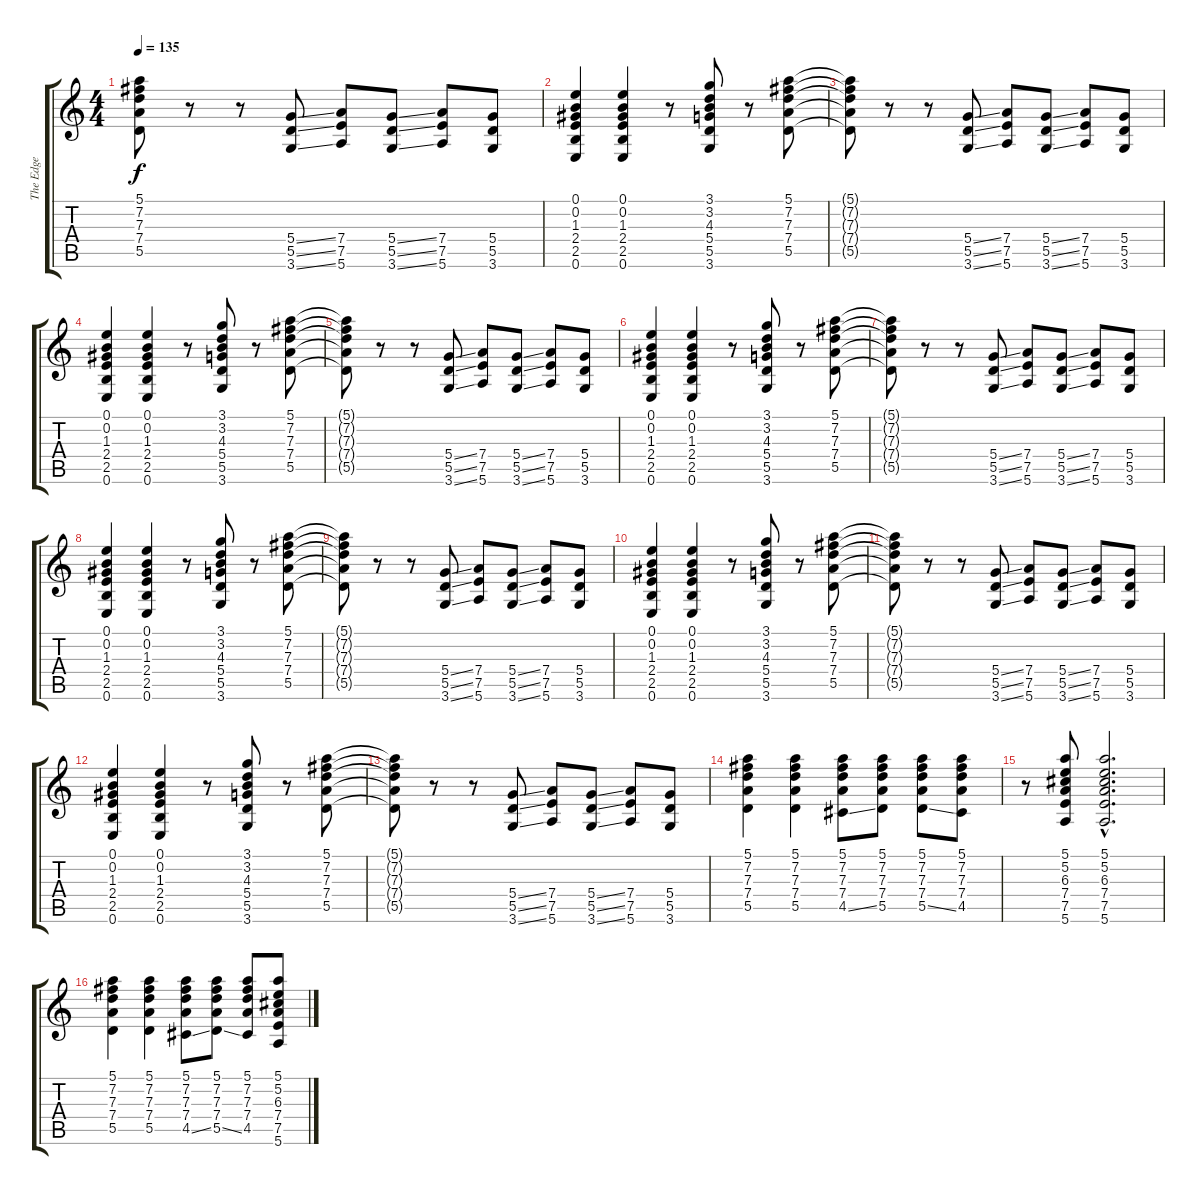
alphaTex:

\track ("The Edge" "The Edge") {instrument overdrivenguitar}
\staff {score tabs}
\tuning (E4 B3 G3 D3 A2 E2) {hide}
\ts (4 4)
\tempo 135
\clef g2
\ks c
(5.1{t} 7.2{t} 7.3{t} 7.4{t} 5.5{t}).8{dy f} r.8 r.8 (5.4{ss} 5.5{ss} 3.6{ss}).8 (7.4 7.5 5.6).8 (5.4{ss} 5.5{ss} 3.6{ss}).8 (7.4 7.5 5.6).8 (5.4 5.5 3.6).8 |
(0.1 0.2 1.3 2.4 2.5 0.6).4 (0.1 0.2 1.3 2.4 2.5 0.6).4 r.8 (3.1 3.2 4.3 5.4 5.5 3.6).8 r.8 (5.1 7.2 7.3 7.4 5.5).8 |
(5.1{t} 7.2{t} 7.3{t} 7.4{t} 5.5{t}).8 r.8 r.8 (5.4{ss} 5.5{ss} 3.6{ss}).8 (7.4 7.5 5.6).8 (5.4{ss} 5.5{ss} 3.6{ss}).8 (7.4 7.5 5.6).8 (5.4 5.5 3.6).8 |
(0.1 0.2 1.3 2.4 2.5 0.6).4 (0.1 0.2 1.3 2.4 2.5 0.6).4 r.8 (3.1 3.2 4.3 5.4 5.5 3.6).8 r.8 (5.1 7.2 7.3 7.4 5.5).8 |
(5.1{t} 7.2{t} 7.3{t} 7.4{t} 5.5{t}).8 r.8 r.8 (5.4{ss} 5.5{ss} 3.6{ss}).8 (7.4 7.5 5.6).8 (5.4{ss} 5.5{ss} 3.6{ss}).8 (7.4 7.5 5.6).8 (5.4 5.5 3.6).8 |
(0.1 0.2 1.3 2.4 2.5 0.6).4 (0.1 0.2 1.3 2.4 2.5 0.6).4 r.8 (3.1 3.2 4.3 5.4 5.5 3.6).8 r.8 (5.1 7.2 7.3 7.4 5.5).8 |
(5.1{t} 7.2{t} 7.3{t} 7.4{t} 5.5{t}).8 r.8 r.8 (5.4{ss} 5.5{ss} 3.6{ss}).8 (7.4 7.5 5.6).8 (5.4{ss} 5.5{ss} 3.6{ss}).8 (7.4 7.5 5.6).8 (5.4 5.5 3.6).8 |
(0.1 0.2 1.3 2.4 2.5 0.6).4 (0.1 0.2 1.3 2.4 2.5 0.6).4 r.8 (3.1 3.2 4.3 5.4 5.5 3.6).8 r.8 (5.1 7.2 7.3 7.4 5.5).8 |
(5.1{t} 7.2{t} 7.3{t} 7.4{t} 5.5{t}).8 r.8 r.8 (5.4{ss} 5.5{ss} 3.6{ss}).8 (7.4 7.5 5.6).8 (5.4{ss} 5.5{ss} 3.6{ss}).8 (7.4 7.5 5.6).8 (5.4 5.5 3.6).8 |
(0.1 0.2 1.3 2.4 2.5 0.6).4 (0.1 0.2 1.3 2.4 2.5 0.6).4 r.8 (3.1 3.2 4.3 5.4 5.5 3.6).8 r.8 (5.1 7.2 7.3 7.4 5.5).8 |
(5.1{t} 7.2{t} 7.3{t} 7.4{t} 5.5{t}).8 r.8 r.8 (5.4{ss} 5.5{ss} 3.6{ss}).8 (7.4 7.5 5.6).8 (5.4{ss} 5.5{ss} 3.6{ss}).8 (7.4 7.5 5.6).8 (5.4 5.5 3.6).8 |
(0.1 0.2 1.3 2.4 2.5 0.6).4 (0.1 0.2 1.3 2.4 2.5 0.6).4 r.8 (3.1 3.2 4.3 5.4 5.5 3.6).8 r.8 (5.1 7.2 7.3 7.4 5.5).8 |
(5.1{t} 7.2{t} 7.3{t} 7.4{t} 5.5{t}).8 r.8 r.8 (5.4{ss} 5.5{ss} 3.6{ss}).8 (7.4 7.5 5.6).8 (5.4{ss} 5.5{ss} 3.6{ss}).8 (7.4 7.5 5.6).8 (5.4 5.5 3.6).8 |
(5.1 7.2 7.3 7.4 5.5).4 (5.1 7.2 7.3 7.4 5.5).4 (5.1 7.2 7.3 7.4 4.5{ss}).8 (5.1 7.2 7.3 7.4 5.5).8 (5.1 7.2 7.3 7.4 5.5{ss}).8 (5.1 7.2 7.3 7.4 4.5).8 |
r.8 (5.1 5.2 6.3 7.4 7.5 5.6).8 (5.1{hac} 5.2{hac} 6.3{hac} 7.4{hac} 7.5{hac} 5.6{hac}).2{d} |
(5.1 7.2 7.3 7.4 5.5).4 (5.1 7.2 7.3 7.4 5.5).4 (5.1 7.2 7.3 7.4 4.5{ss}).8 (5.1 7.2 7.3 7.4 5.5{ss}).8 (5.1 7.2 7.3 7.4 4.5).8 (5.1 5.2 6.3 7.4 7.5 5.6).8
